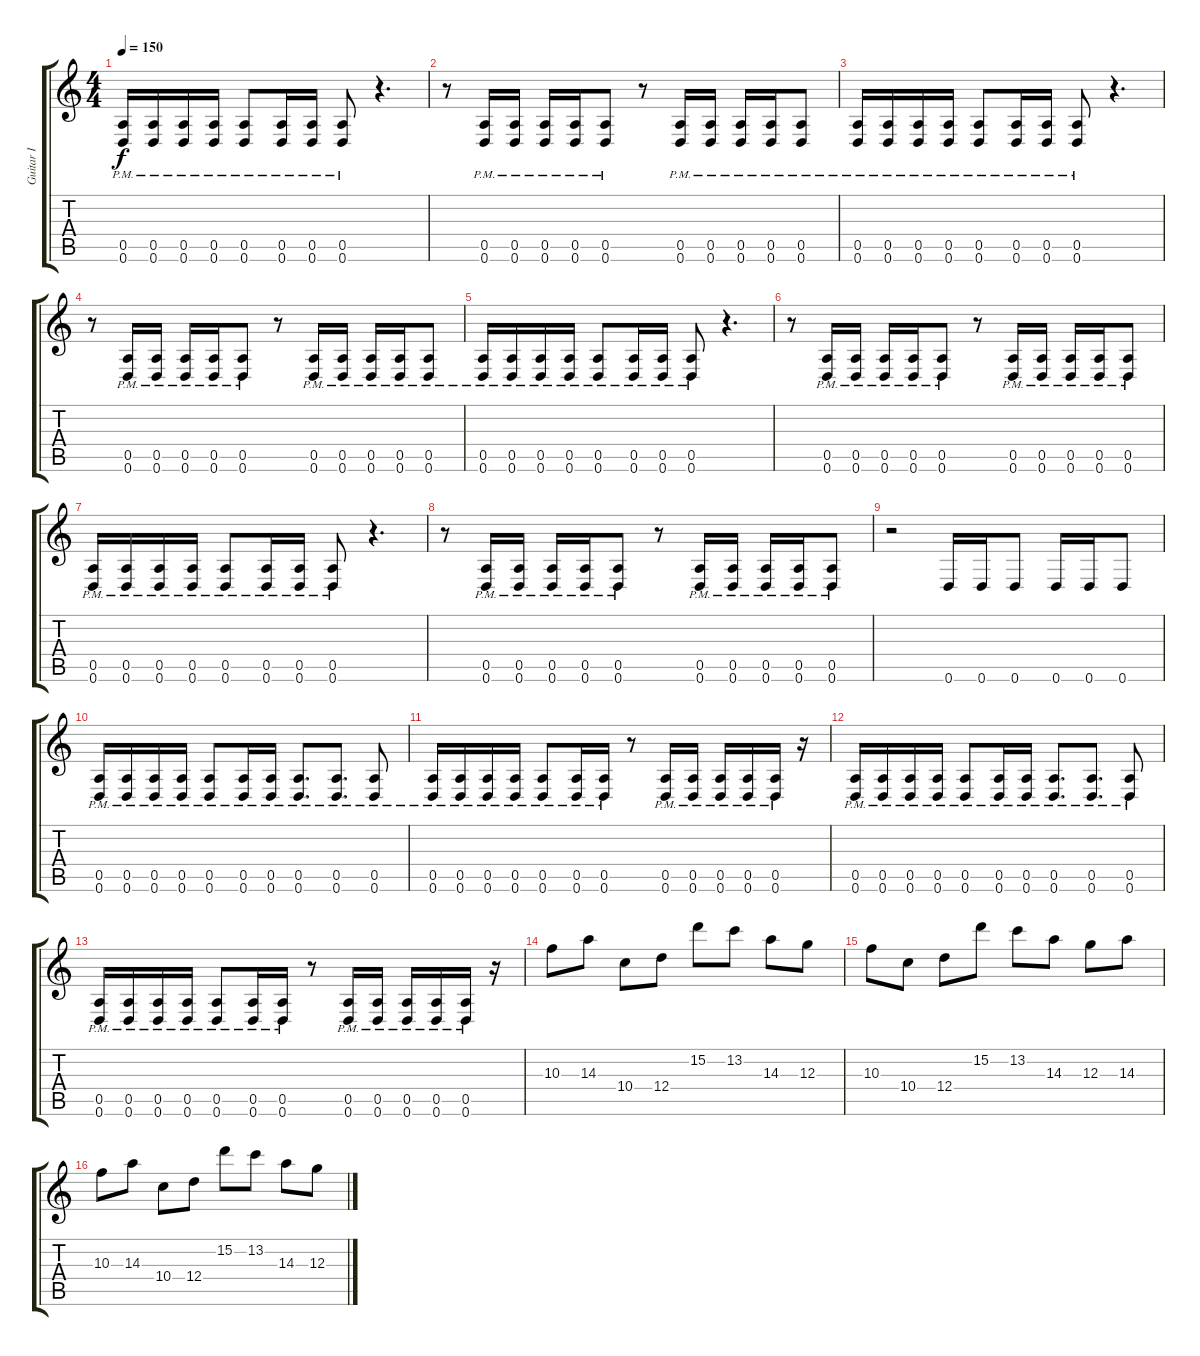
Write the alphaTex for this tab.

\track ("Guitar I" "Guitar I") {instrument distortionguitar}
\staff {score tabs}
\tuning (E4 B3 G3 D3 A2 D2) {hide}
\ts (4 4)
\tempo 150
\clef g2
\ks c
(0.5{pm} 0.6{pm}).16{dy f} (0.5{pm} 0.6{pm}).16 (0.5{pm} 0.6{pm}).16 (0.5{pm} 0.6{pm}).16 (0.5{pm} 0.6{pm}).8 (0.5{pm} 0.6{pm}).16 (0.5{pm} 0.6{pm}).16 (0.5{pm} 0.6{pm}).8 r.4{d} |
r.8 (0.5{pm} 0.6{pm}).16 (0.5{pm} 0.6{pm}).16 (0.5{pm} 0.6{pm}).16 (0.5{pm} 0.6{pm}).16 (0.5{pm} 0.6{pm}).8 r.8 (0.5{pm} 0.6{pm}).16 (0.5{pm} 0.6{pm}).16 (0.5{pm} 0.6{pm}).16 (0.5{pm} 0.6{pm}).16 (0.5{pm} 0.6{pm}).8 |
(0.5{pm} 0.6{pm}).16 (0.5{pm} 0.6{pm}).16 (0.5{pm} 0.6{pm}).16 (0.5{pm} 0.6{pm}).16 (0.5{pm} 0.6{pm}).8 (0.5{pm} 0.6{pm}).16 (0.5{pm} 0.6{pm}).16 (0.5{pm} 0.6{pm}).8 r.4{d} |
r.8 (0.5{pm} 0.6{pm}).16 (0.5{pm} 0.6{pm}).16 (0.5{pm} 0.6{pm}).16 (0.5{pm} 0.6{pm}).16 (0.5{pm} 0.6{pm}).8 r.8 (0.5{pm} 0.6{pm}).16 (0.5{pm} 0.6{pm}).16 (0.5{pm} 0.6{pm}).16 (0.5{pm} 0.6{pm}).16 (0.5{pm} 0.6{pm}).8 |
(0.5{pm} 0.6{pm}).16 (0.5{pm} 0.6{pm}).16 (0.5{pm} 0.6{pm}).16 (0.5{pm} 0.6{pm}).16 (0.5{pm} 0.6{pm}).8 (0.5{pm} 0.6{pm}).16 (0.5{pm} 0.6{pm}).16 (0.5{pm} 0.6{pm}).8 r.4{d} |
r.8 (0.5{pm} 0.6{pm}).16 (0.5{pm} 0.6{pm}).16 (0.5{pm} 0.6{pm}).16 (0.5{pm} 0.6{pm}).16 (0.5{pm} 0.6{pm}).8 r.8 (0.5{pm} 0.6{pm}).16 (0.5{pm} 0.6{pm}).16 (0.5{pm} 0.6{pm}).16 (0.5{pm} 0.6{pm}).16 (0.5{pm} 0.6{pm}).8 |
(0.5{pm} 0.6{pm}).16 (0.5{pm} 0.6{pm}).16 (0.5{pm} 0.6{pm}).16 (0.5{pm} 0.6{pm}).16 (0.5{pm} 0.6{pm}).8 (0.5{pm} 0.6{pm}).16 (0.5{pm} 0.6{pm}).16 (0.5{pm} 0.6{pm}).8 r.4{d} |
r.8 (0.5{pm} 0.6{pm}).16 (0.5{pm} 0.6{pm}).16 (0.5{pm} 0.6{pm}).16 (0.5{pm} 0.6{pm}).16 (0.5{pm} 0.6{pm}).8 r.8 (0.5{pm} 0.6{pm}).16 (0.5{pm} 0.6{pm}).16 (0.5{pm} 0.6{pm}).16 (0.5{pm} 0.6{pm}).16 (0.5{pm} 0.6{pm}).8 |
r.2 0.6.16 0.6.16 0.6.8 0.6.16 0.6.16 0.6.8 |
(0.5{pm} 0.6{pm}).16 (0.5{pm} 0.6{pm}).16 (0.5{pm} 0.6{pm}).16 (0.5{pm} 0.6{pm}).16 (0.5{pm} 0.6{pm}).8 (0.5{pm} 0.6{pm}).16 (0.5{pm} 0.6{pm}).16 (0.5{pm} 0.6{pm}).8{d} (0.5{pm} 0.6{pm}).8{d} (0.5{pm} 0.6{pm}).8 |
(0.5{pm} 0.6{pm}).16 (0.5{pm} 0.6{pm}).16 (0.5{pm} 0.6{pm}).16 (0.5{pm} 0.6{pm}).16 (0.5{pm} 0.6{pm}).8 (0.5{pm} 0.6{pm}).16 (0.5{pm} 0.6{pm}).16 r.8 (0.5{pm} 0.6{pm}).16 (0.5{pm} 0.6{pm}).16 (0.5{pm} 0.6{pm}).16 (0.5{pm} 0.6{pm}).16 (0.5{pm} 0.6{pm}).16 r.16 |
(0.5{pm} 0.6{pm}).16 (0.5{pm} 0.6{pm}).16 (0.5{pm} 0.6{pm}).16 (0.5{pm} 0.6{pm}).16 (0.5{pm} 0.6{pm}).8 (0.5{pm} 0.6{pm}).16 (0.5{pm} 0.6{pm}).16 (0.5{pm} 0.6{pm}).8{d} (0.5{pm} 0.6{pm}).8{d} (0.5{pm} 0.6{pm}).8 |
(0.5{pm} 0.6{pm}).16 (0.5{pm} 0.6{pm}).16 (0.5{pm} 0.6{pm}).16 (0.5{pm} 0.6{pm}).16 (0.5{pm} 0.6{pm}).8 (0.5{pm} 0.6{pm}).16 (0.5{pm} 0.6{pm}).16 r.8 (0.5{pm} 0.6{pm}).16 (0.5{pm} 0.6{pm}).16 (0.5{pm} 0.6{pm}).16 (0.5{pm} 0.6{pm}).16 (0.5{pm} 0.6{pm}).16 r.16 |
10.3.8 14.3.8 10.4.8 12.4.8 15.2.8 13.2.8 14.3.8 12.3.8 |
10.3.8 10.4.8 12.4.8 15.2.8 13.2.8 14.3.8 12.3.8 14.3.8 |
10.3.8 14.3.8 10.4.8 12.4.8 15.2.8 13.2.8 14.3.8 12.3.8
